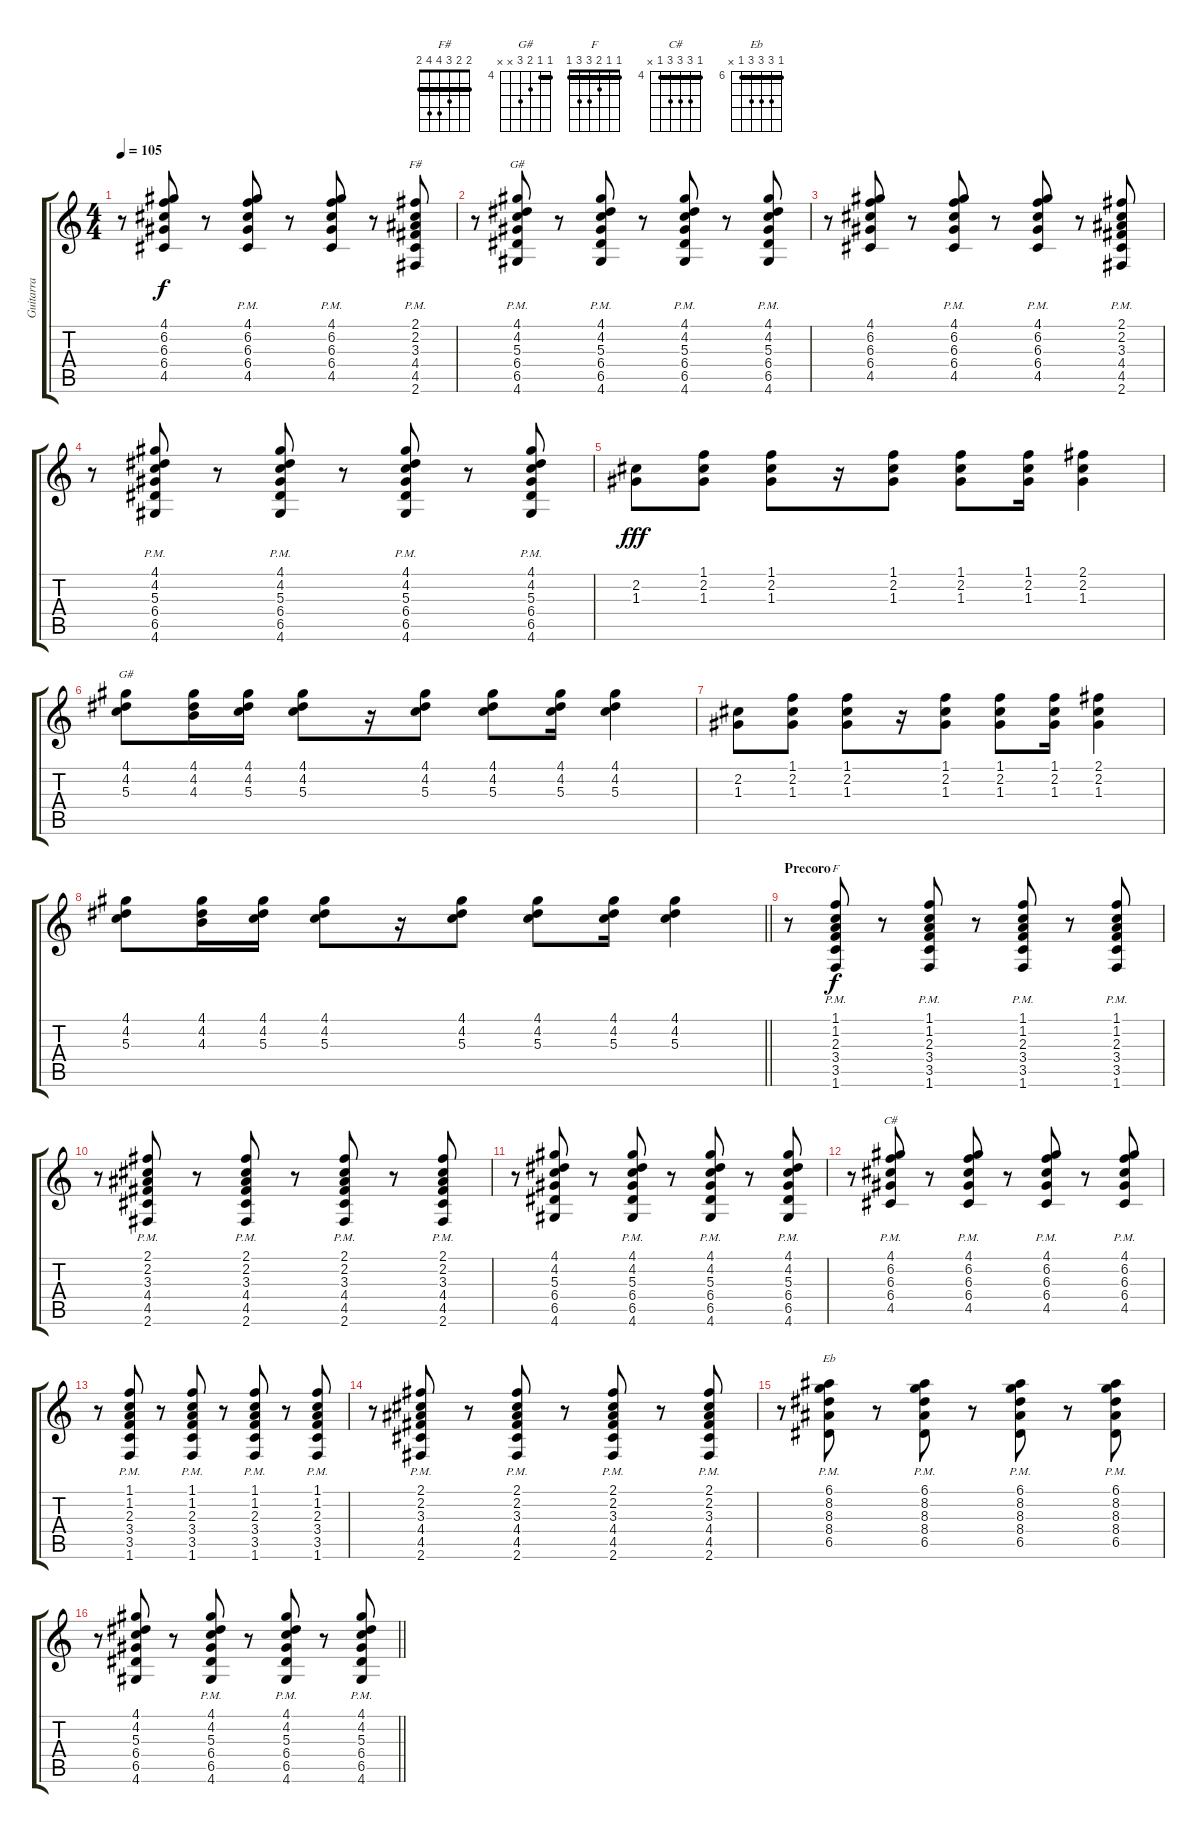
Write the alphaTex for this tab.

\track ("Guitarra" "Guitarra") {instrument electricguitarclean}
\staff {score tabs}
\tuning (E4 B3 G3 D3 A2 E2) {hide}
\chord ("F#" 2 2 3 4 4 2) {barre 2}
\chord ("G#" 4 4 5 6 6 4) {firstfret 4 barre 4}
\chord ("G#" 4 4 5 6 x x) {firstfret 4 barre 4}
\chord ("F" 1 1 2 3 3 1) {barre 1}
\chord ("C#" 4 6 6 6 4 x) {firstfret 4 barre 4}
\chord ("Eb" 6 8 8 8 6 x) {firstfret 6 barre 6}
\ts (4 4)
\tempo 105
\clef g2
\ks c
r.8{dy f} (4.1 6.2 6.3 6.4 4.5).8 r.8 (4.1 6.2 6.3 6.4 4.5{pm}).8 r.8 (4.1 6.2 6.3 6.4 4.5{pm}).8 r.8 (2.1 2.2{pm} 3.3 4.4 4.5 2.6).8{ch "F#"} |
r.8 (4.1{pm} 4.2 5.3 6.4 6.5 4.6).8{ch "G#"} r.8 (4.1 4.2 5.3 6.4 6.5{pm} 4.6).8 r.8 (4.1 4.2 5.3 6.4 6.5{pm} 4.6).8 r.8 (4.1{pm} 4.2 5.3 6.4 6.5 4.6).8 |
r.8 (4.1 6.2 6.3 6.4 4.5).8 r.8 (4.1 6.2 6.3 6.4 4.5{pm}).8 r.8 (4.1 6.2 6.3 6.4 4.5{pm}).8 r.8 (2.1 2.2{pm} 3.3 4.4 4.5 2.6).8 |
r.8 (4.1{pm} 4.2 5.3 6.4 6.5 4.6).8 r.8 (4.1 4.2 5.3 6.4 6.5{pm} 4.6).8 r.8 (4.1 4.2 5.3 6.4 6.5{pm} 4.6).8 r.8 (4.1{pm} 4.2 5.3 6.4 6.5 4.6).8 |
(2.2 1.3).8{dy fff} (1.1 2.2 1.3).8 (1.1 2.2 1.3).8 r.16 (1.1 2.2 1.3).8 (1.1 2.2 1.3).8 (1.1 2.2 1.3).16 (2.1 2.2 1.3).4 |
(4.1 4.2 5.3).8{ch "G#"} (4.1 4.2 4.3).16 (4.1 4.2 5.3).16 (4.1 4.2 5.3).8 r.16 (4.1 4.2 5.3).8 (4.1 4.2 5.3).8 (4.1 4.2 5.3).16 (4.1 4.2 5.3).4 |
(2.2 1.3).8 (1.1 2.2 1.3).8 (1.1 2.2 1.3).8 r.16 (1.1 2.2 1.3).8 (1.1 2.2 1.3).8 (1.1 2.2 1.3).16 (2.1 2.2 1.3).4 |
\barLineRight lightlight
(4.1 4.2 5.3).8 (4.1 4.2 4.3).16 (4.1 4.2 5.3).16 (4.1 4.2 5.3).8 r.16 (4.1 4.2 5.3).8 (4.1 4.2 5.3).8 (4.1 4.2 5.3).16 (4.1 4.2 5.3).4 |
\section ("" "Precoro")
r.8 (1.1 1.2 2.3 3.4 3.5 1.6{pm}).8{ch "F" dy f} r.8 (1.1 1.2 2.3 3.4 3.5{pm} 1.6).8 r.8 (1.1 1.2 2.3 3.4 3.5{pm} 1.6).8 r.8 (1.1 1.2{pm} 2.3 3.4 3.5 1.6).8 |
r.8 (2.1 2.2 3.3 4.4 4.5 2.6{pm}).8 r.8 (2.1 2.2 3.3 4.4 4.5{pm} 2.6).8 r.8 (2.1 2.2 3.3 4.4 4.5{pm} 2.6).8 r.8 (2.1{pm} 2.2 3.3 4.4 4.5 2.6).8 |
r.8 (4.1 4.2 5.3 6.4 6.5 4.6).8 r.8 (4.1 4.2 5.3 6.4 6.5{pm} 4.6).8 r.8 (4.1 4.2 5.3 6.4 6.5{pm} 4.6).8 r.8 (4.1{pm} 4.2 5.3 6.4 6.5 4.6).8 |
r.8 (4.1 6.2{pm} 6.3 6.4 4.5).8{ch "C#"} r.8 (4.1 6.2 6.3 6.4 4.5{pm}).8 r.8 (4.1 6.2 6.3 6.4 4.5{pm}).8 r.8 (4.1{pm} 6.2 6.3 6.4 4.5).8 |
r.8 (1.1 1.2 2.3 3.4 3.5 1.6{pm}).8 r.8 (1.1 1.2 2.3 3.4 3.5{pm} 1.6).8 r.8 (1.1 1.2 2.3 3.4 3.5{pm} 1.6).8 r.8 (1.1 1.2{pm} 2.3 3.4 3.5 1.6).8 |
r.8 (2.1 2.2 3.3 4.4 4.5 2.6{pm}).8 r.8 (2.1 2.2 3.3 4.4 4.5{pm} 2.6).8 r.8 (2.1 2.2 3.3 4.4 4.5{pm} 2.6).8 r.8 (2.1{pm} 2.2 3.3 4.4 4.5 2.6).8 |
r.8 (6.1{pm} 8.2 8.3 8.4 6.5).8{ch "Eb"} r.8 (6.1 8.2 8.3 8.4 6.5{pm}).8 r.8 (6.1 8.2 8.3 8.4 6.5{pm}).8 r.8 (6.1{pm} 8.2 8.3 8.4 6.5).8 |
\barLineRight lightlight
r.8 (4.1 4.2 5.3 6.4 6.5 4.6).8 r.8 (4.1 4.2 5.3 6.4 6.5{pm} 4.6).8 r.8 (4.1 4.2 5.3 6.4 6.5{pm} 4.6).8 r.8 (4.1{pm} 4.2 5.3 6.4 6.5 4.6).8
